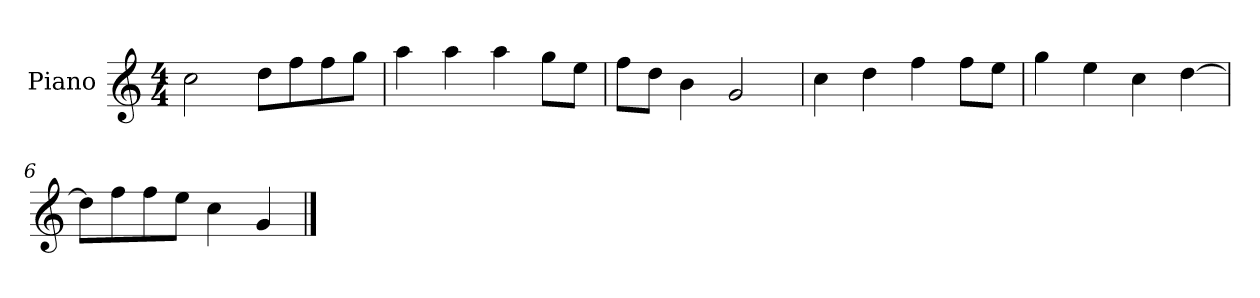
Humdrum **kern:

**kern
*part1
*staff1
*I"Piano
*I'P-no
*clefG2
*k[]
*M4/4
*MM90
=1
2cc\
8dd\L
8ff\
8ff\
8gg\J
=2
4aa\
4aa\
4aa\
8gg\L
8ee\J
=3
8ff\L
8dd\J
4b\
2g/
=4
4cc\
4dd\
4ff\
8ff\L
8ee\J
=5
4gg\
4ee\
4cc\
[4dd\
=6
8dd\L]
8ff\
8ff\
8ee\J
4cc\
4g/
==
*-
